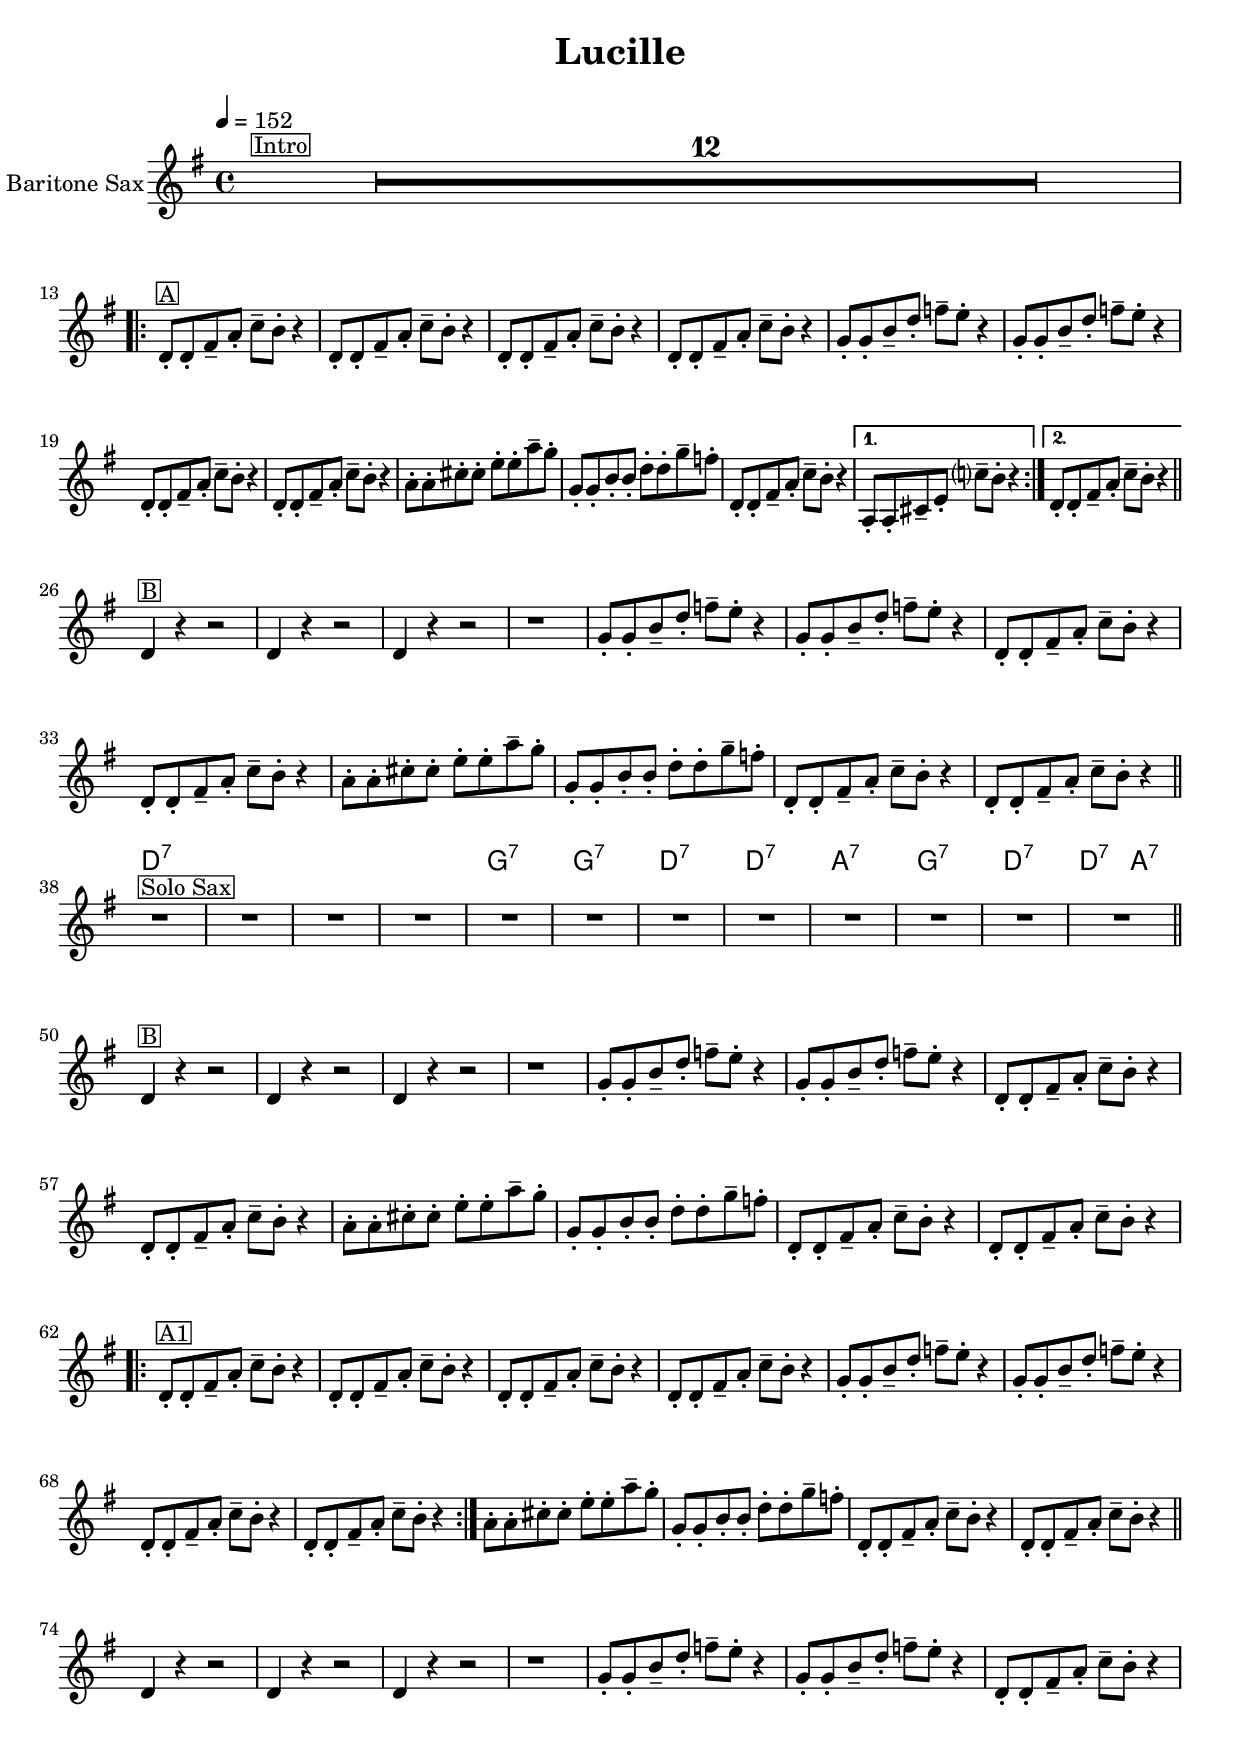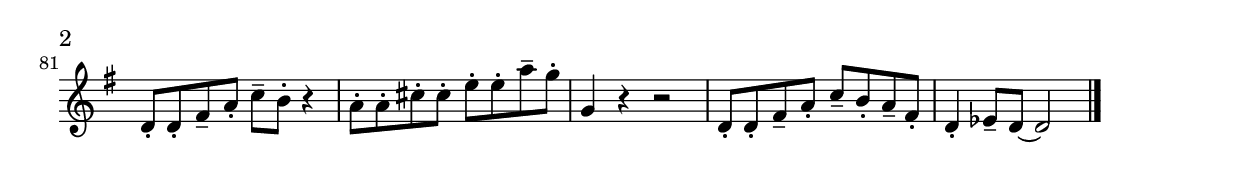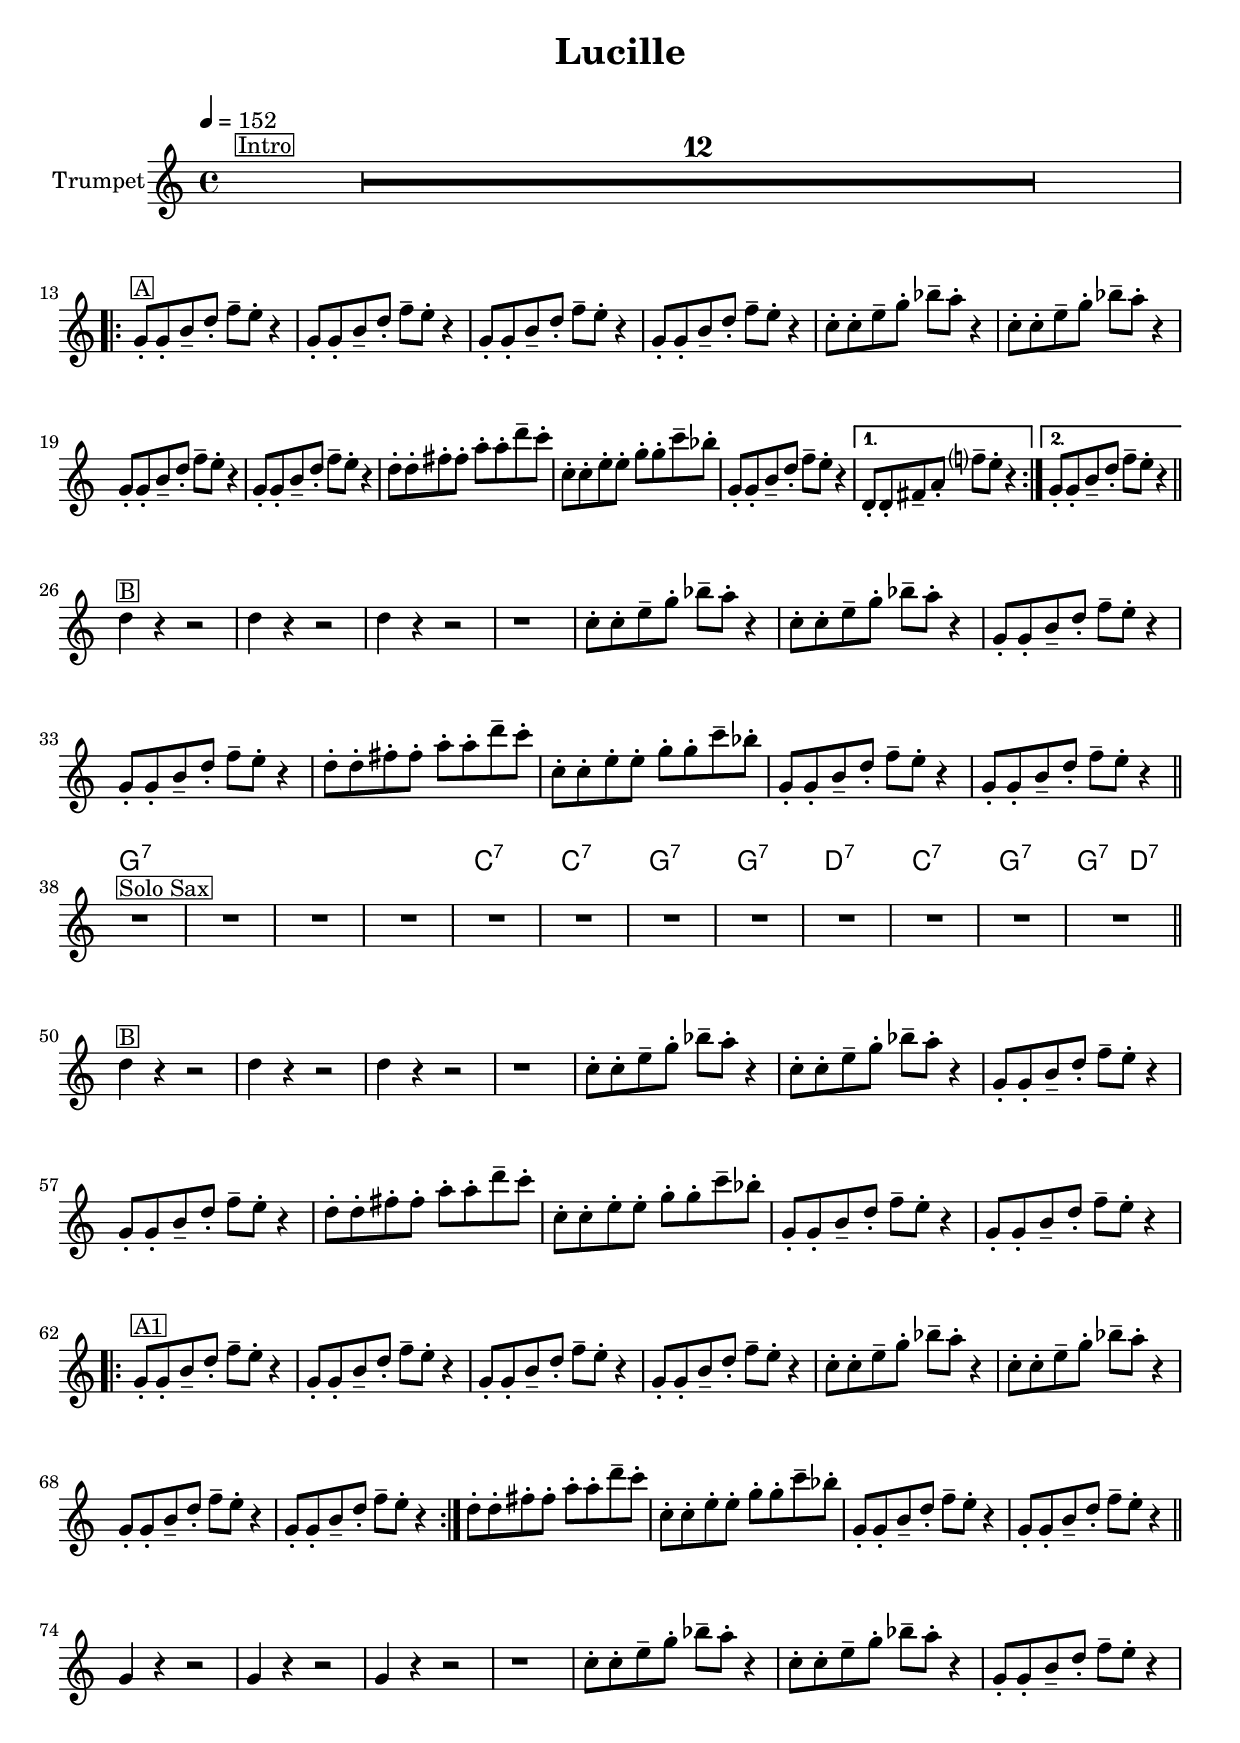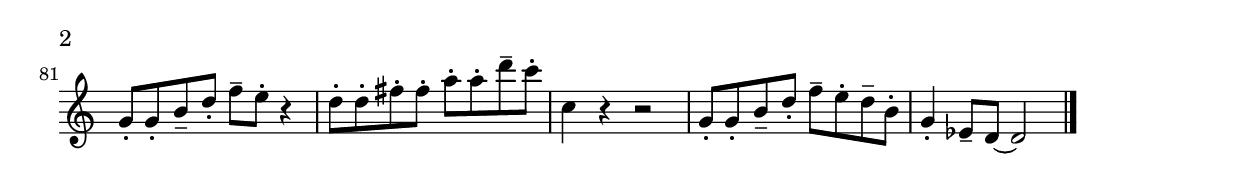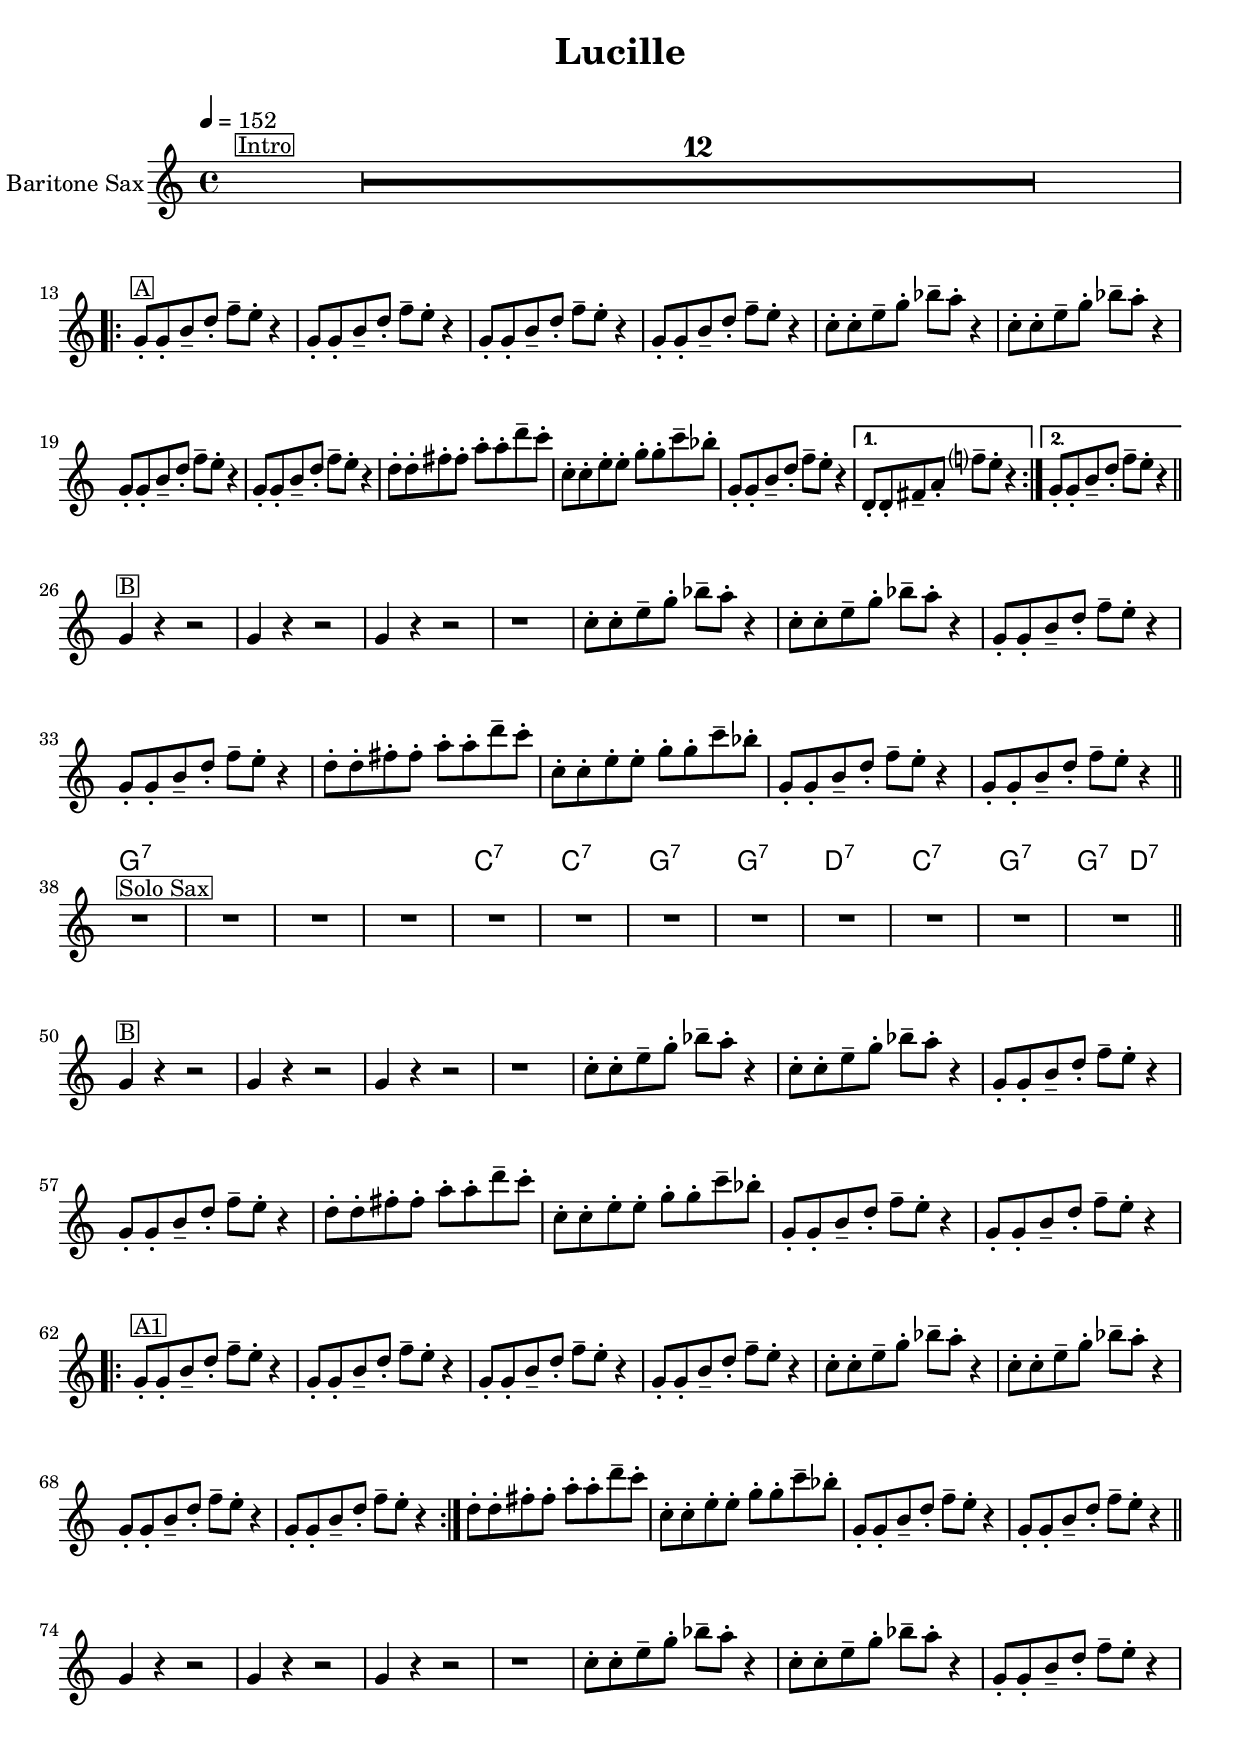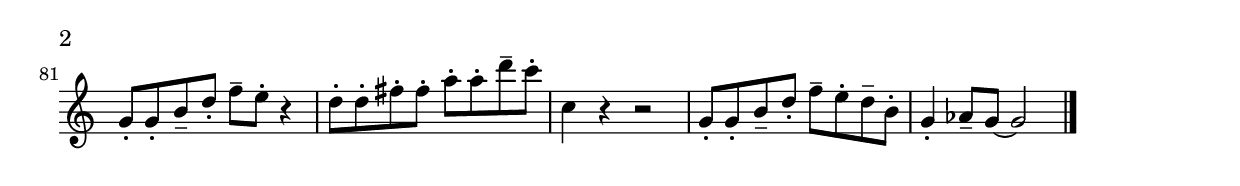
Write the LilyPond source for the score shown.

#(ly:set-option 'relative-includes #t)
\version "2.18.2"
\include "lib.ly"

\header {
  title = "Lucille"
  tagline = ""
}

\paper {
  markup-system-spacing #'padding = #3 %space after title
  ragged-last = ##t % don't stretch last line
}

global = {
  \time 4/4
  \clef "violin"
  \key f \major
  \set Score.skipBars = ##t % combine multi-rests
  \accidentalStyle "modern-voice-cautionary" % print some reduntant accidentals in parenthesis, e.g. (#)
}

structure = {
  \tempo 4 = 152

  s1*12^\markupBox "Intro" % intro

  s1*13^\markupBox "A" \bar "||"
  s1*12^\markupBox "B" \bar "||"
  s1*12^\markupBox "Solo Sax" \bar "||"
  s1*12^\markupBox "B"
  s1*12^\markupBox "A1" \bar "||"
  s1*12 \bar "|."
}

breaks = {
  s1*12 \break
  s1*13 \break
  s1*12 \break
  s1*12 \break
  s1*12 \break
  s1*12 \break
}

remarks = \lyricmode {
}

theChords = \chordmode { c1:7 s s s f:7 f:7 c:7 c:7 g:7 f:7 c:7 c2:7 g:7 }

altoChords = \transpose es f { s1*37 \theChords }

trumpetChords = \transpose bes f { s1*37  \theChords }

tpB = \relative c' {
  \repeat unfold 3 { g'4 r r2 } r1
}

saxA = \relative c' {
  \repeat unfold 4 { c8-. c-. e-- g-. bes-- a-. r4 }
}

saxB = \relative c' {
  \repeat unfold 3 { c4 r r2 } r1
}


saxLineTwo = \relative c' {
  \repeat unfold 2 { f8-. f-. a-- c-. es-- d-. r4 } \repeat unfold 2 { c,8-. c-. e-- g-. bes-- a-. r4 }
}

saxLineThree = \relative c' {
  g'8-. g-. b-. b-. d-. d-. g-- f-. | f,-. f-. a-. a-. c-. c-. f-- es-. |
  c,8-. c-. e-- g-. bes-- a-. r4
}

saxRest = \relative c' {
  \saxLineTwo
  \saxLineThree
}

saxEnd = \relative c' { c8-. c-. e-- g-. bes-- a-. r4 }
saxEndDom = \relative c' { g8-. g-. b-- d-. bes'-- a-. r4 }

trumpet = \transpose bes f' \relative c' {
  \global
  \set Staff.instrumentName = #"Trumpet"

  R1*12

  \repeat volta 2 { \saxA \saxRest } \alternative { \saxEndDom \saxEnd }

  \tpB \saxRest \saxEnd

  R1*12

  \tpB \saxRest \saxEnd

  \repeat volta 2 { \saxA \saxLineTwo } \saxLineThree \saxEnd

  \saxB \saxLineTwo

  g'8-. g-. b-. b-. d-. d-. g-- f-. | f,4 r r2

  c8-. c-. e-- g-. bes-- a-. g-- e-. | c4-. as8-- g8~ g2
}


altoSax = \transpose es f \relative c' {
  \global
  \set Staff.instrumentName = #"Baritone Sax"

  R1*12

  \repeat volta 2 { \saxA \saxRest } \alternative { \saxEndDom \saxEnd }

  \saxB \saxRest \saxEnd

  R1*12

  \saxB \saxRest \saxEnd

  \repeat volta 2 { \saxA \saxLineTwo } \saxLineThree \saxEnd

  \saxB \saxLineTwo

  g'8-. g-. b-. b-. d-. d-. g-- f-. | f,4 r r2

  c8-. c-. e-- g-. bes-- a-. g-- e-. | c4-. des8-- c8~ c2
}

% \book {
%   \score {
%     % \midi { }
%     <<
%       \lyricsAbove \remarks
%       \new ChordNames \trumpetChords
%       \new Staff = "trumpet" <<
%         \structure
%         \breaks
%         \trumpet
%       >>
%       % \new Staff \trumpet
%       \new ChordNames \altoChords
%       \new Staff = "altoSax" <<
%         \altoSax
%       >>
%     >>
%   }
% }


\book {
  \bookOutputSuffix "tp"
  \paper {
    system-system-spacing #'basic-distance = #15 % increase space
    % fit on one page
    % system-system-spacing = #'(
    %   (basic-distance . 10)
    %   (minimum-distance . 0)
    %   (padding . 0)
    %   (stretchability . 0))
  }
  \score {
    <<
      \lyricsAbove \remarks
      \new ChordNames \trumpetChords
      \new Staff = "trumpet" <<
        \structure
        \breaks
        \trumpet
      >>
    >>
  }
}
\book {
  \bookOutputSuffix "as"
  \paper {
    system-system-spacing #'basic-distance = #15 % increase space
  }
  \score {
    <<
      \lyricsAbove \remarks
      \new ChordNames \altoChords
      \new Staff = "altoSax" <<
        \structure
        \breaks
        \altoSax
      >>
    >>
  }
}

tenorSax = \transpose bes, es \altoSax
tenorChords = \transpose bes es \altoChords
\book {
  \bookOutputSuffix "ts"
  \paper {
    system-system-spacing #'basic-distance = #15
  }
  \score {
    <<
      \lyricsAbove \remarks
      \new ChordNames \tenorChords
      \new Staff = "tenorSax" <<
        \structure
        \breaks
        \tenorSax
      >>
    >>
  }
}
